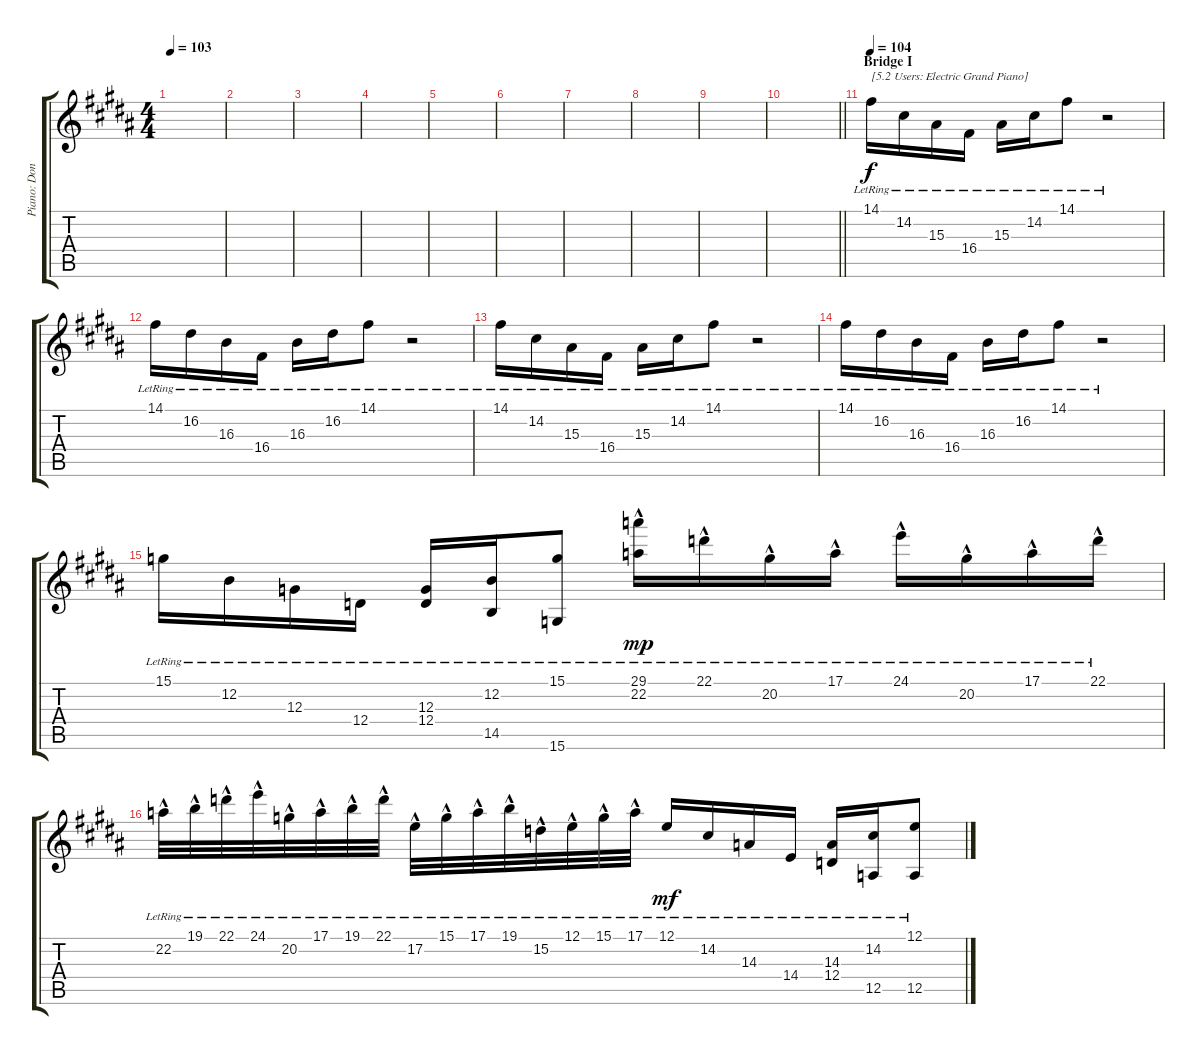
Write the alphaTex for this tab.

\track ("Piano: Don" "Piano: Don") {instrument electricgrandpiano}
\staff {score tabs}
\tuning (E4 B3 G3 D3 A2 E2) {hide}
\ts (4 4)
\tempo 103
\clef g2
\ks b
|
|
|
|
|
|
|
|
|
\barLineRight lightlight
|
\section ("" "Bridge I")
\tempo 104
14.1{lr}.16{txt "[5.2 Users: Electric Grand Piano]"} 14.2{lr}.16 15.3{lr}.16 16.4{lr}.16 15.3{lr}.16 14.2{lr}.16 14.1{lr}.8 r.2 |
14.1{lr}.16 16.2{lr}.16 16.3{lr}.16 16.4{lr}.16 16.3{lr}.16 16.2{lr}.16 14.1{lr}.8 r.2 |
14.1{lr}.16 14.2{lr}.16 15.3{lr}.16 16.4{lr}.16 15.3{lr}.16 14.2{lr}.16 14.1{lr}.8 r.2 |
14.1{lr}.16 16.2{lr}.16 16.3{lr}.16 16.4{lr}.16 16.3{lr}.16 16.2{lr}.16 14.1{lr}.8 r.2 |
15.1{lr}.16 12.2{lr}.16 12.3{lr}.16 12.4{lr}.16 (12.3{lr} 12.4{lr}).16 (12.2{lr} 14.5{lr}).16 (15.1{lr} 15.6{lr}).8 (29.1{hac lr} 22.2{hac lr}).16{dy mp} 22.1{hac lr}.16 20.2{hac lr}.16 17.1{hac lr}.16 24.1{hac lr}.16 20.2{hac lr}.16 17.1{hac lr}.16 22.1{hac lr}.16 |
22.2{hac lr}.32 19.1{hac lr}.32 22.1{hac lr}.32 24.1{hac lr}.32 20.2{hac lr}.32 17.1{hac lr}.32 19.1{hac lr}.32 22.1{hac lr}.32 17.2{hac lr}.32 15.1{hac lr}.32 17.1{hac lr}.32 19.1{hac lr}.32 15.2{hac lr}.32 12.1{hac lr}.32 15.1{hac lr}.32 17.1{hac lr}.32 12.1{lr}.16{dy mf} 14.2{lr}.16 14.3{lr}.16 14.4{lr}.16 (14.3{lr} 12.4{lr}).16 (14.2{lr} 12.5{lr}).16 (12.1{lr} 12.5{lr}).8
